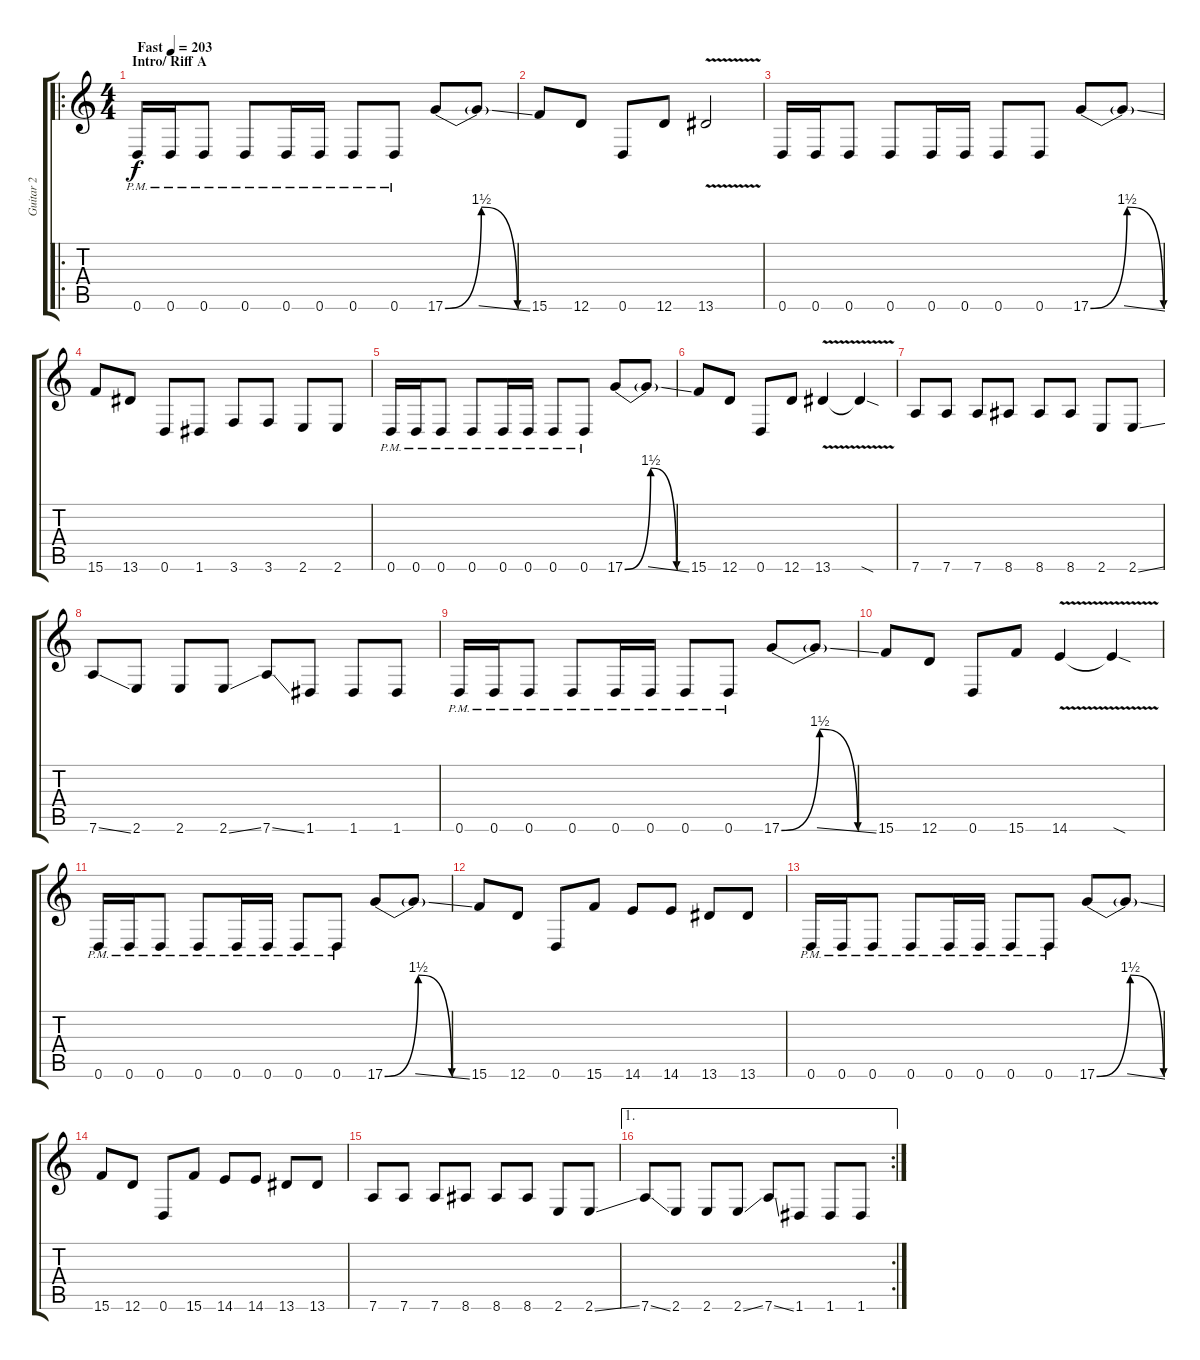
\track ("Guitar 2" "Guitar 2") {instrument distortionguitar}
\staff {score tabs}
\tuning (E4 B3 G3 D3 A2 D2) {hide}
\ro
\ts (4 4)
\section ("" "Intro/ Riff A")
\tempo (203 "Fast")
\clef g2
\ks c
0.6{pm}.16{dy f instrument distortionguitar} 0.6{pm}.16 0.6{pm}.8 0.6{pm}.8 0.6{pm}.16 0.6{pm}.16 0.6{pm}.8 0.6{pm}.8 17.6{be (bendrelease 0 0 15 6 15 6 60 0)}.8 17.6{ss t}.8 |
15.6.8 12.6.8 0.6.8 12.6.8 13.6{v}.2 |
0.6.16 0.6.16 0.6.8 0.6.8 0.6.16 0.6.16 0.6.8 0.6.8 17.6{be (bendrelease 0 0 15 6 15 6 60 0)}.8 17.6{ss t}.8 |
15.6.8 13.6.8 0.6.8 1.6.8 3.6.8 3.6.8 2.6.8 2.6.8 |
0.6{pm}.16 0.6{pm}.16 0.6{pm}.8 0.6{pm}.8 0.6{pm}.16 0.6{pm}.16 0.6{pm}.8 0.6{pm}.8 17.6{be (bendrelease 0 0 15 6 15 6 60 0)}.8 17.6{ss t}.8 |
15.6.8 12.6.8 0.6.8 12.6.8 13.6{v}.4 13.6{sod t}.4 |
7.6.8 7.6.8 7.6.8 8.6.8 8.6.8 8.6.8 2.6.8 2.6{ss}.8 |
7.6{ss}.8 2.6.8 2.6.8 2.6{ss}.8 7.6{ss}.8 1.6.8 1.6.8 1.6.8 |
0.6{pm}.16 0.6{pm}.16 0.6{pm}.8 0.6{pm}.8 0.6{pm}.16 0.6{pm}.16 0.6{pm}.8 0.6{pm}.8 17.6{be (bendrelease 0 0 15 6 15 6 60 0)}.8 17.6{ss t}.8 |
15.6.8 12.6.8 0.6.8 15.6.8 14.6{v}.4 14.6{sod t}.4 |
0.6{pm}.16 0.6{pm}.16 0.6{pm}.8 0.6{pm}.8 0.6{pm}.16 0.6{pm}.16 0.6{pm}.8 0.6{pm}.8 17.6{be (bendrelease 0 0 15 6 15 6 60 0)}.8 17.6{ss t}.8 |
15.6.8 12.6.8 0.6.8 15.6.8 14.6.8 14.6.8 13.6.8 13.6.8 |
0.6{pm}.16 0.6{pm}.16 0.6{pm}.8 0.6{pm}.8 0.6{pm}.16 0.6{pm}.16 0.6{pm}.8 0.6{pm}.8 17.6{be (bendrelease 0 0 15 6 15 6 60 0)}.8 17.6{ss t}.8 |
15.6.8 12.6.8 0.6.8 15.6.8 14.6.8 14.6.8 13.6.8 13.6.8 |
7.6.8 7.6.8 7.6.8 8.6.8 8.6.8 8.6.8 2.6.8 2.6{ss}.8 |
\ae 1
\rc 2
7.6{ss}.8 2.6.8 2.6.8 2.6{ss}.8 7.6{ss}.8 1.6.8 1.6.8 1.6.8
